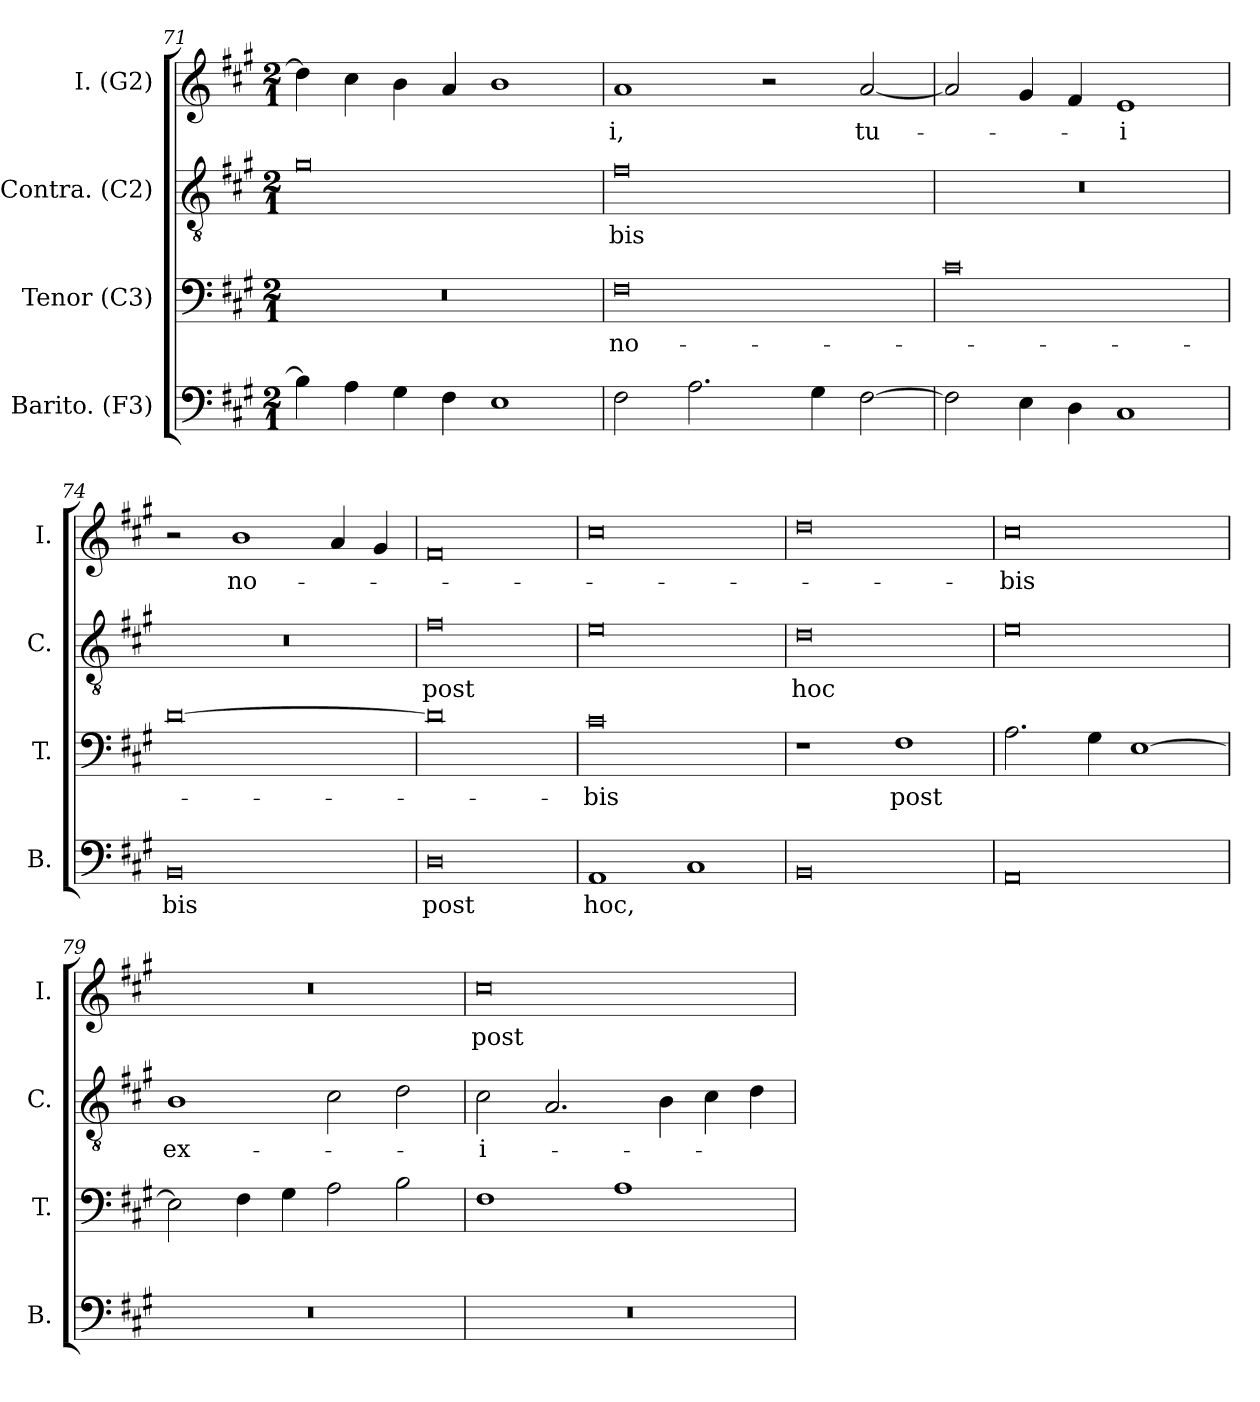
**kern	**text	**kern	**text	**kern	**text	**kern	**text
*part4	*part4	*part3	*part3	*part2	*part2	*part1	*part1
*staff4	*staff4	*staff3	*staff3	*staff2	*staff2	*staff1	*staff1
*I"Barito. (F3)	*	*I"Tenor (C3)	*	*I"Contra. (C2)	*	*I"I. (G2)	*
*I'B.	*	*I'T.	*	*I'C.	*	*I'I.	*
*clefF4	*	*clefF4	*	*clefGv2	*	*clefG2	*
*	*	*ITrd7c12	*	*ITrd7c12	*	*	*
*k[f#c#g#]	*	*k[f#c#g#]	*	*k[f#c#g#]	*	*k[f#c#g#]	*
*A:	*	*A:	*	*A:	*	*A:	*
*M2/1	*	*M2/1	*	*M2/1	*	*M2/1	*
=71	=71	=71	=71	=71	=71	=71	=71
!	!	!LO:N:vis=1	!	!	!	!	!
4Bi\]	.	0r	.	0G#i	.	4ddi\]	.
4Ai\	.	.	.	.	.	4cc#i\	.
4G#i\	.	.	.	.	.	4bi\	.
4F#i\	.	.	.	.	.	4ai/	.
1Ei	.	.	.	.	.	1bi	.
!!LO:LB:g=z
=72	=72	=72	=72	=72	=72	=72	=72
!	!	!	!LO:LY:b:color=#000000	!	!	!	!
!	!	!	!	!	!LO:LY:b:color=#000000	!	!
!	!	!	!	!	!	!	!LO:LY:b:color=#000000
2F#i\	.	0FF#i	no-	0F#i	-bis	1ai	-i,
2.Ai\	.	.	.	.	.	.	.
.	.	.	.	.	.	2r	.
4G#i\	.	.	.	.	.	.	.
!	!	!	!	!	!	!	!LO:LY:b:color=#000000
[2F#i\	.	.	.	.	.	[2ai/	tu-
=73	=73	=73	=73	=73	=73	=73	=73
!	!	!	!	!LO:N:vis=1	!	!	!
2F#i\]	.	0C#i	.	0r	.	2ai/]	.
4Ei\	.	.	.	.	.	4g#i/	.
4Di\	.	.	.	.	.	4f#i/	.
!	!	!	!	!	!	!	!LO:LY:b:color=#000000
1C#i	.	.	.	.	.	1ei	-i
=74	=74	=74	=74	=74	=74	=74	=74
!	!LO:LY:b:color=#000000	!	!	!LO:N:vis=1	!	!	!
0BBi	-bis	[0Di	.	0r	.	2r	.
!	!	!	!	!	!	!	!LO:LY:b:color=#000000
.	.	.	.	.	.	1bi	no-
.	.	.	.	.	.	4ai/	.
.	.	.	.	.	.	4g#i/	.
=75	=75	=75	=75	=75	=75	=75	=75
!	!LO:LY:b:color=#000000	!	!	!	!	!	!
!	!	!	!	!	!LO:LY:b:color=#000000	!	!
0Di	post	0Di]	.	0F#i	post	0f#i	.
=76	=76	=76	=76	=76	=76	=76	=76
!	!LO:LY:b:color=#000000	!	!	!	!	!	!
!	!	!	!LO:LY:b:color=#000000	!	!	!	!
1AAi	hoc,	0C#i	-bis	0Ei	.	0cc#i	.
1C#i	.	.	.	.	.	.	.
=77	=77	=77	=77	=77	=77	=77	=77
!	!	!	!	!	!LO:LY:b:color=#000000	!	!
0BBi	.	1r	.	0Di	hoc	0ddi	.
!	!	!	!LO:LY:b:color=#000000	!	!	!	!
.	.	1FF#i	post	.	.	.	.
!!LO:LB:g=z
=78	=78	=78	=78	=78	=78	=78	=78
!	!	!	!	!	!	!	!LO:LY:b:color=#000000
0AAi	.	2.AAi\	.	0Ei	.	0cc#i	-bis
.	.	4GG#i\	.	.	.	.	.
.	.	[1EEi	.	.	.	.	.
=79	=79	=79	=79	=79	=79	=79	=79
!LO:N:vis=1	!	!	!	!	!	!	!
!	!	!	!	!	!LO:LY:b:color=#000000	!LO:N:vis=1	!
0r	.	2EEi\]	.	1BBi	ex-	0r	.
.	.	4FF#i\	.	.	.	.	.
.	.	4GG#i\	.	.	.	.	.
.	.	2AAi\	.	2C#i\	.	.	.
.	.	2BBi\	.	2Di\	.	.	.
=80	=80	=80	=80	=80	=80	=80	=80
!LO:N:vis=1	!	!	!	!	!	!	!
!	!	!	!	!	!LO:LY:b:color=#000000	!	!
!	!	!	!	!	!	!	!LO:LY:b:color=#000000
0r	.	1FF#i	.	2C#i\	-i-	0cc#i	post
.	.	.	.	2.AAi/	.	.	.
.	.	1AAi	.	.	.	.	.
.	.	.	.	4BBi\	.	.	.
.	.	.	.	4C#i\	.	.	.
.	.	.	.	4Di\	.	.	.
=	=	=	=	=	=	=	=
*-	*-	*-	*-	*-	*-	*-	*-
